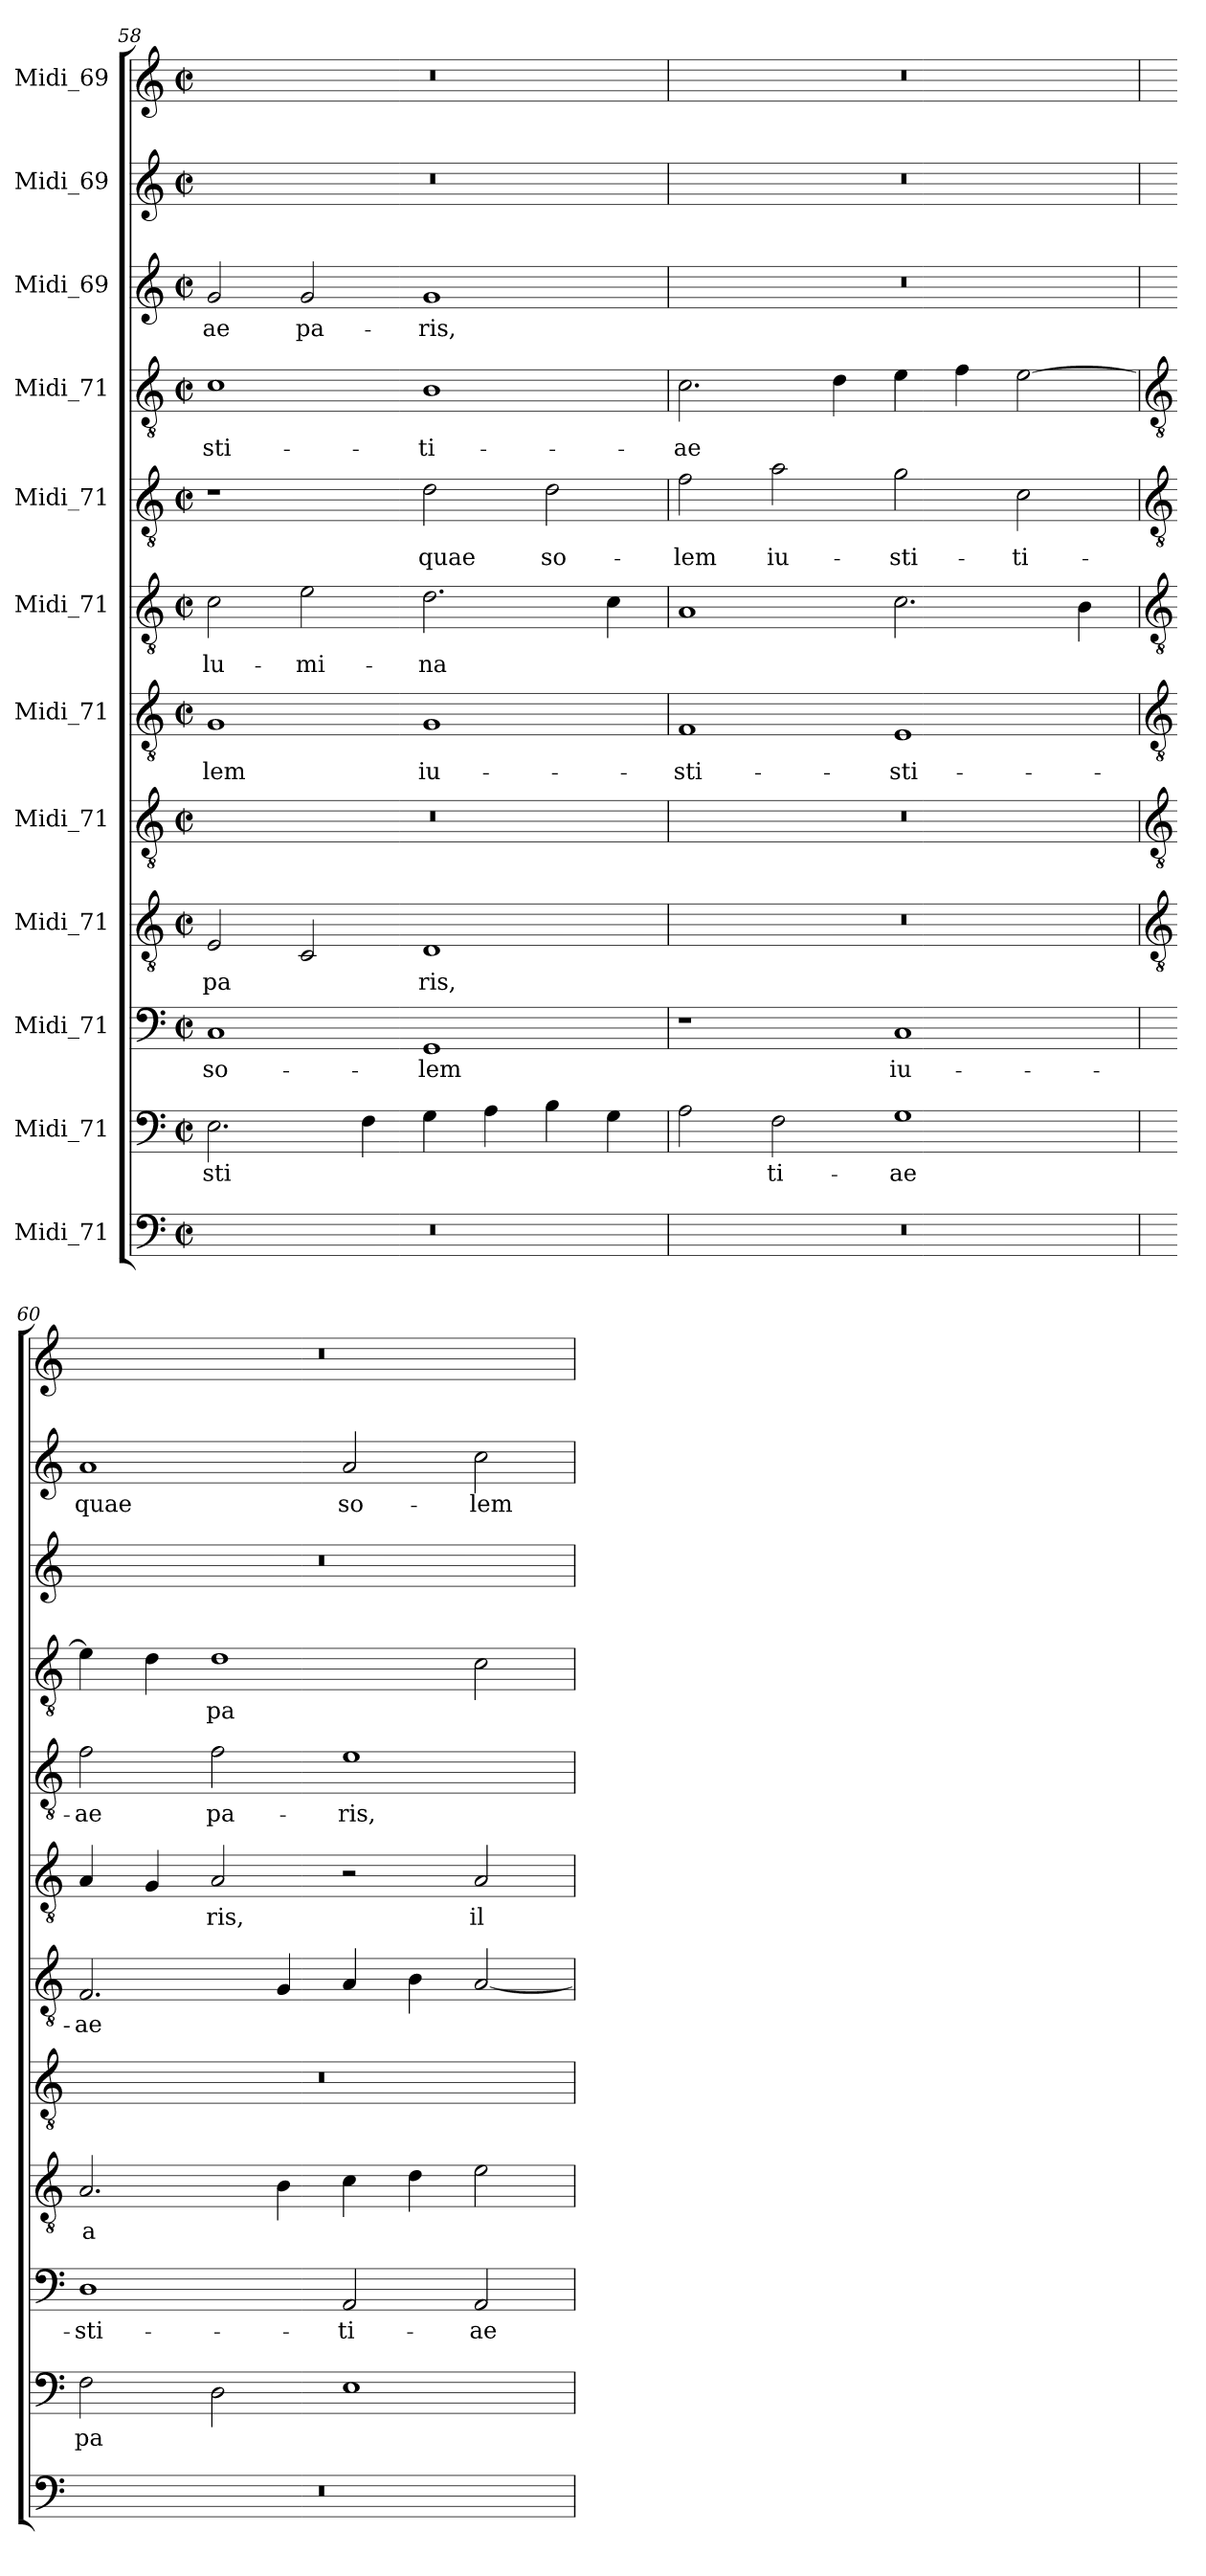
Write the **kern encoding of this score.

**kern	**kern	**text	**kern	**text	**kern	**text	**kern	**kern	**text	**kern	**text	**kern	**text	**kern	**text	**kern	**text	**kern	**text	**kern
*part12	*part11	*part11	*part10	*part10	*part9	*part9	*part8	*part7	*part7	*part6	*part6	*part5	*part5	*part4	*part4	*part3	*part3	*part2	*part2	*part1
*staff12	*staff11	*staff11	*staff10	*staff10	*staff9	*staff9	*staff8	*staff7	*staff7	*staff6	*staff6	*staff5	*staff5	*staff4	*staff4	*staff3	*staff3	*staff2	*staff2	*staff1
*I"Midi_71	*I"Midi_71	*	*I"Midi_71	*	*I"Midi_71	*	*I"Midi_71	*I"Midi_71	*	*I"Midi_71	*	*I"Midi_71	*	*I"Midi_71	*	*I"Midi_69	*	*I"Midi_69	*	*I"Midi_69
*clefF4	*clefF4	*	*clefF4	*	*clefGv2	*	*clefGv2	*clefGv2	*	*clefGv2	*	*clefGv2	*	*clefGv2	*	*clefG2	*	*clefG2	*	*clefG2
*k[]	*k[]	*	*k[]	*	*k[]	*	*k[]	*k[]	*	*k[]	*	*k[]	*	*k[]	*	*k[]	*	*k[]	*	*k[]
*C:	*C:	*	*C:	*	*C:	*	*C:	*C:	*	*C:	*	*C:	*	*C:	*	*C:	*	*C:	*	*C:
*M4/2	*M4/2	*	*M4/2	*	*M4/2	*	*M4/2	*M4/2	*	*M4/2	*	*M4/2	*	*M4/2	*	*M4/2	*	*M4/2	*	*M4/2
*met(c|)	*met(c|)	*	*met(c|)	*	*met(c|)	*	*met(c|)	*met(c|)	*	*met(c|)	*	*met(c|)	*	*met(c|)	*	*met(c|)	*	*met(c|)	*	*met(c|)
=58	=58	=58	=58	=58	=58	=58	=58	=58	=58	=58	=58	=58	=58	=58	=58	=58	=58	=58	=58	=58
!	!	!LO:LY:b	!	!LO:LY:b	!	!LO:LY:b	!	!	!LO:LY:b	!	!LO:LY:b	!	!	!	!LO:LY:b	!	!LO:LY:b	!	!	!
0r	2.E	-sti	1C	so-	2E	pa	0r	1G	-lem	2c	lu-	1r	.	1c	-sti-	2g	-ae	0r	.	0r
!	!	!	!	!	!	!	!	!	!	!	!LO:LY:b	!	!	!	!	!	!LO:LY:b	!	!	!
.	.	.	.	.	2C	.	.	.	.	2e	-mi-	.	.	.	.	2g	pa-	.	.	.
.	4F	.	.	.	.	.	.	.	.	.	.	.	.	.	.	.	.	.	.	.
!	!	!	!	!LO:LY:b	!	!LO:LY:b	!	!	!LO:LY:b	!	!LO:LY:b	!	!LO:LY:b	!	!LO:LY:b	!	!LO:LY:b	!	!	!
.	4G	.	1GG	-lem	1D	ris,	.	1G	iu-	2.d	-na	2d	quae	1B	-ti-	1g	-ris,	.	.	.
.	4A	.	.	.	.	.	.	.	.	.	.	.	.	.	.	.	.	.	.	.
!	!	!	!	!	!	!	!	!	!	!	!	!	!LO:LY:b	!	!	!	!	!	!	!
.	4B	.	.	.	.	.	.	.	.	.	.	2d	so-	.	.	.	.	.	.	.
.	4G	.	.	.	.	.	.	.	.	4c	.	.	.	.	.	.	.	.	.	.
=59	=59	=59	=59	=59	=59	=59	=59	=59	=59	=59	=59	=59	=59	=59	=59	=59	=59	=59	=59	=59
!	!	!	!	!	!	!	!	!	!LO:LY:b	!	!	!	!LO:LY:b	!	!LO:LY:b	!	!	!	!	!
0r	2A	.	1r	.	0r	.	0r	1F	-sti-	1A	.	2f	-lem	2.c	-ae	0r	.	0r	.	0r
!	!	!LO:LY:b	!	!	!	!	!	!	!	!	!	!	!LO:LY:b	!	!	!	!	!	!	!
.	2F	ti-	.	.	.	.	.	.	.	.	.	2a	iu-	.	.	.	.	.	.	.
.	.	.	.	.	.	.	.	.	.	.	.	.	.	4d	.	.	.	.	.	.
!	!	!LO:LY:b	!	!LO:LY:b	!	!	!	!	!LO:LY:b	!	!	!	!LO:LY:b	!	!	!	!	!	!	!
.	1G	-ae	1C	iu-	.	.	.	1E	-sti-	2.c	.	2g	-sti-	4e	.	.	.	.	.	.
.	.	.	.	.	.	.	.	.	.	.	.	.	.	4f	.	.	.	.	.	.
!	!	!	!	!	!	!	!	!	!	!	!	!	!LO:LY:b	!	!	!	!	!	!	!
.	.	.	.	.	.	.	.	.	.	.	.	2c	-ti-	[2e	.	.	.	.	.	.
.	.	.	.	.	.	.	.	.	.	4B	.	.	.	.	.	.	.	.	.	.
!!LO:LB:g=z
=60	=60	=60	=60	=60	=60	=60	=60	=60	=60	=60	=60	=60	=60	=60	=60	=60	=60	=60	=60	=60
*	*	*	*	*	*clefGv2	*	*clefGv2	*clefGv2	*	*clefGv2	*	*clefGv2	*	*clefGv2	*	*	*	*	*	*
!	!	!LO:LY:b	!	!LO:LY:b	!	!LO:LY:b	!	!	!LO:LY:b	!	!	!	!LO:LY:b	!	!	!	!	!	!LO:LY:b	!
0r	2F	pa	1D	-sti-	2.A	a	0r	2.F	-ae	4A	.	2f	-ae	4e]	.	0r	.	1a	quae	0r
.	.	.	.	.	.	.	.	.	.	4G	.	.	.	4d	.	.	.	.	.	.
!	!	!	!	!	!	!	!	!	!	!	!LO:LY:b	!	!LO:LY:b	!	!LO:LY:b	!	!	!	!	!
.	2D	.	.	.	.	.	.	.	.	2A	ris,	2f	pa-	1d	pa	.	.	.	.	.
.	.	.	.	.	4B	.	.	4G	.	.	.	.	.	.	.	.	.	.	.	.
!	!	!	!	!LO:LY:b	!	!	!	!	!	!	!	!	!LO:LY:b	!	!	!	!	!	!LO:LY:b	!
.	1E	.	2AA	-ti-	4c	.	.	4A	.	2r	.	1e	-ris,	.	.	.	.	2a	so-	.
.	.	.	.	.	4d	.	.	4B	.	.	.	.	.	.	.	.	.	.	.	.
!	!	!	!	!LO:LY:b	!	!	!	!	!	!	!LO:LY:b	!	!	!	!	!	!	!	!LO:LY:b	!
.	.	.	2AA	-ae	2e	.	.	[2A	.	2A	il-	.	.	2c	.	.	.	2cc	-lem	.
=	=	=	=	=	=	=	=	=	=	=	=	=	=	=	=	=	=	=	=	=
*-	*-	*-	*-	*-	*-	*-	*-	*-	*-	*-	*-	*-	*-	*-	*-	*-	*-	*-	*-	*-
